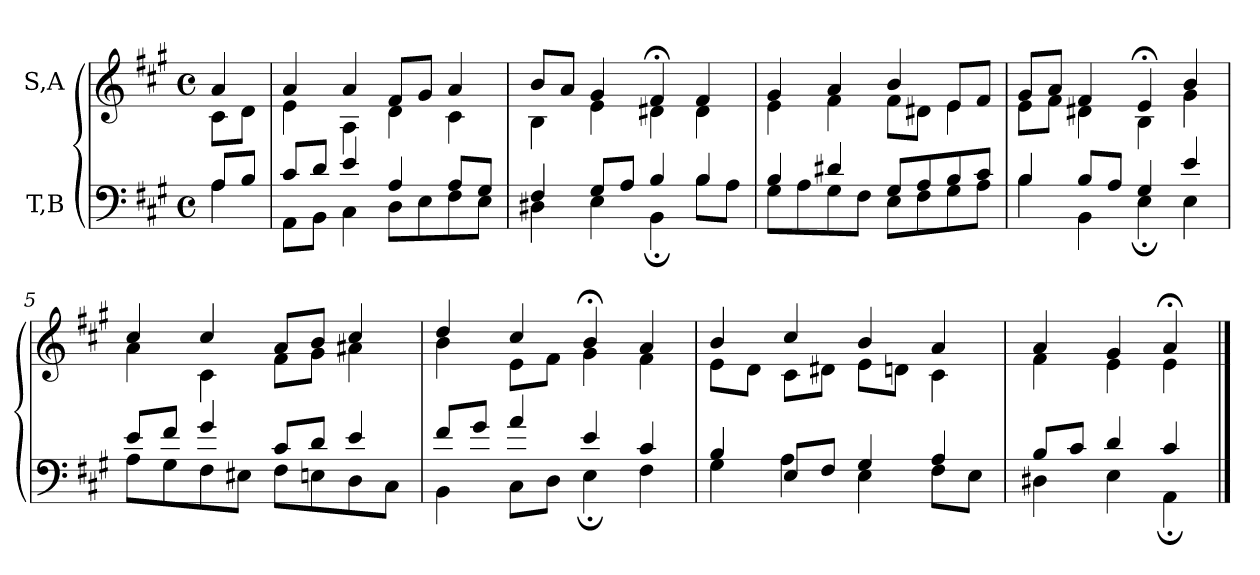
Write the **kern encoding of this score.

**kern	**kern
*part2	*part1
*staff2	*staff1
*I"T,B	*I"S,A
*clefF4	*clefG2
*k[f#c#g#]	*k[f#c#g#]
*M4/4	*M4/4
*met(c)	*met(c)
=	=
*^	*^
8AL	4A	4a	8c#L
8BJ	.	.	8dJ
=1	=1	=1	=1
8c#L	8AAL	4a	4e
8dJ	8BBJ	.	.
4e	4C#	4a	4A
4A	8DL	8f#L	4d
.	8E	8g#J	.
8AL	8F#	4a	4c#
8G#J	8EJ	.	.
=2	=2	=2	=2
4F#	4D#X	8bL	4B
.	.	8aJ	.
8G#L	4E	4g#	4e
8AJ	.	.	.
4B	4BB;	4f#;<	4d#X
4B	8BL	4f#	4d#
.	8AJ	.	.
=3	=3	=3	=3
4B	8G#L	4g#	4e
.	8A	.	.
4d#X	8G#	4a	4f#
.	8F#J	.	.
8G#L	8EL	4b	8f#L
8A	8F#	.	8d#XJ
8B	8G#	8eL	4e
8c#J	8AJ	8f#J	.
=4	=4	=4	=4
4B	4B	8g#L	8eL
.	.	8aJ	8f#J
8BL	4BB	4f#	4d#X
8AJ	.	.	.
4G#	4E;	4e;<	4B
4e	4E	4b	4g#
=5	=5	=5	=5
8eL	8AL	4cc#	4a
8f#J	8G#	.	.
4g#	8F#	4cc#	4c#
.	8E#XJ	.	.
8c#L	8F#L	8aL	8f#L
8dJ	8En	8bJ	8g#J
4e	8D	4cc#	4a#X
.	8C#J	.	.
=6	=6	=6	=6
8f#L	4BB	4dd	4b
8g#J	.	.	.
4a	8C#L	4cc#	8eL
.	8DJ	.	8f#J
4e	4E;	4b;<	4g#
4c#	4F#	4a	4f#
=7	=7	=7	=7
4B	4G#	4b	8eL
.	.	.	8dJ
8EL	4A	4cc#	8c#L
8F#J	.	.	8d#XJ
4G#	4E	4b	8eL
.	.	.	8dnJ
4A	8F#L	4a	4c#
.	8EJ	.	.
=539	=539	=539	=539
8BL	4D#X	4a	4f#
8c#J	.	.	.
4d	4E	4g#	4e
4c#	4AA;	4a;<	4e
*v	*v	*	*
*	*v	*v
==	==
*-	*-
